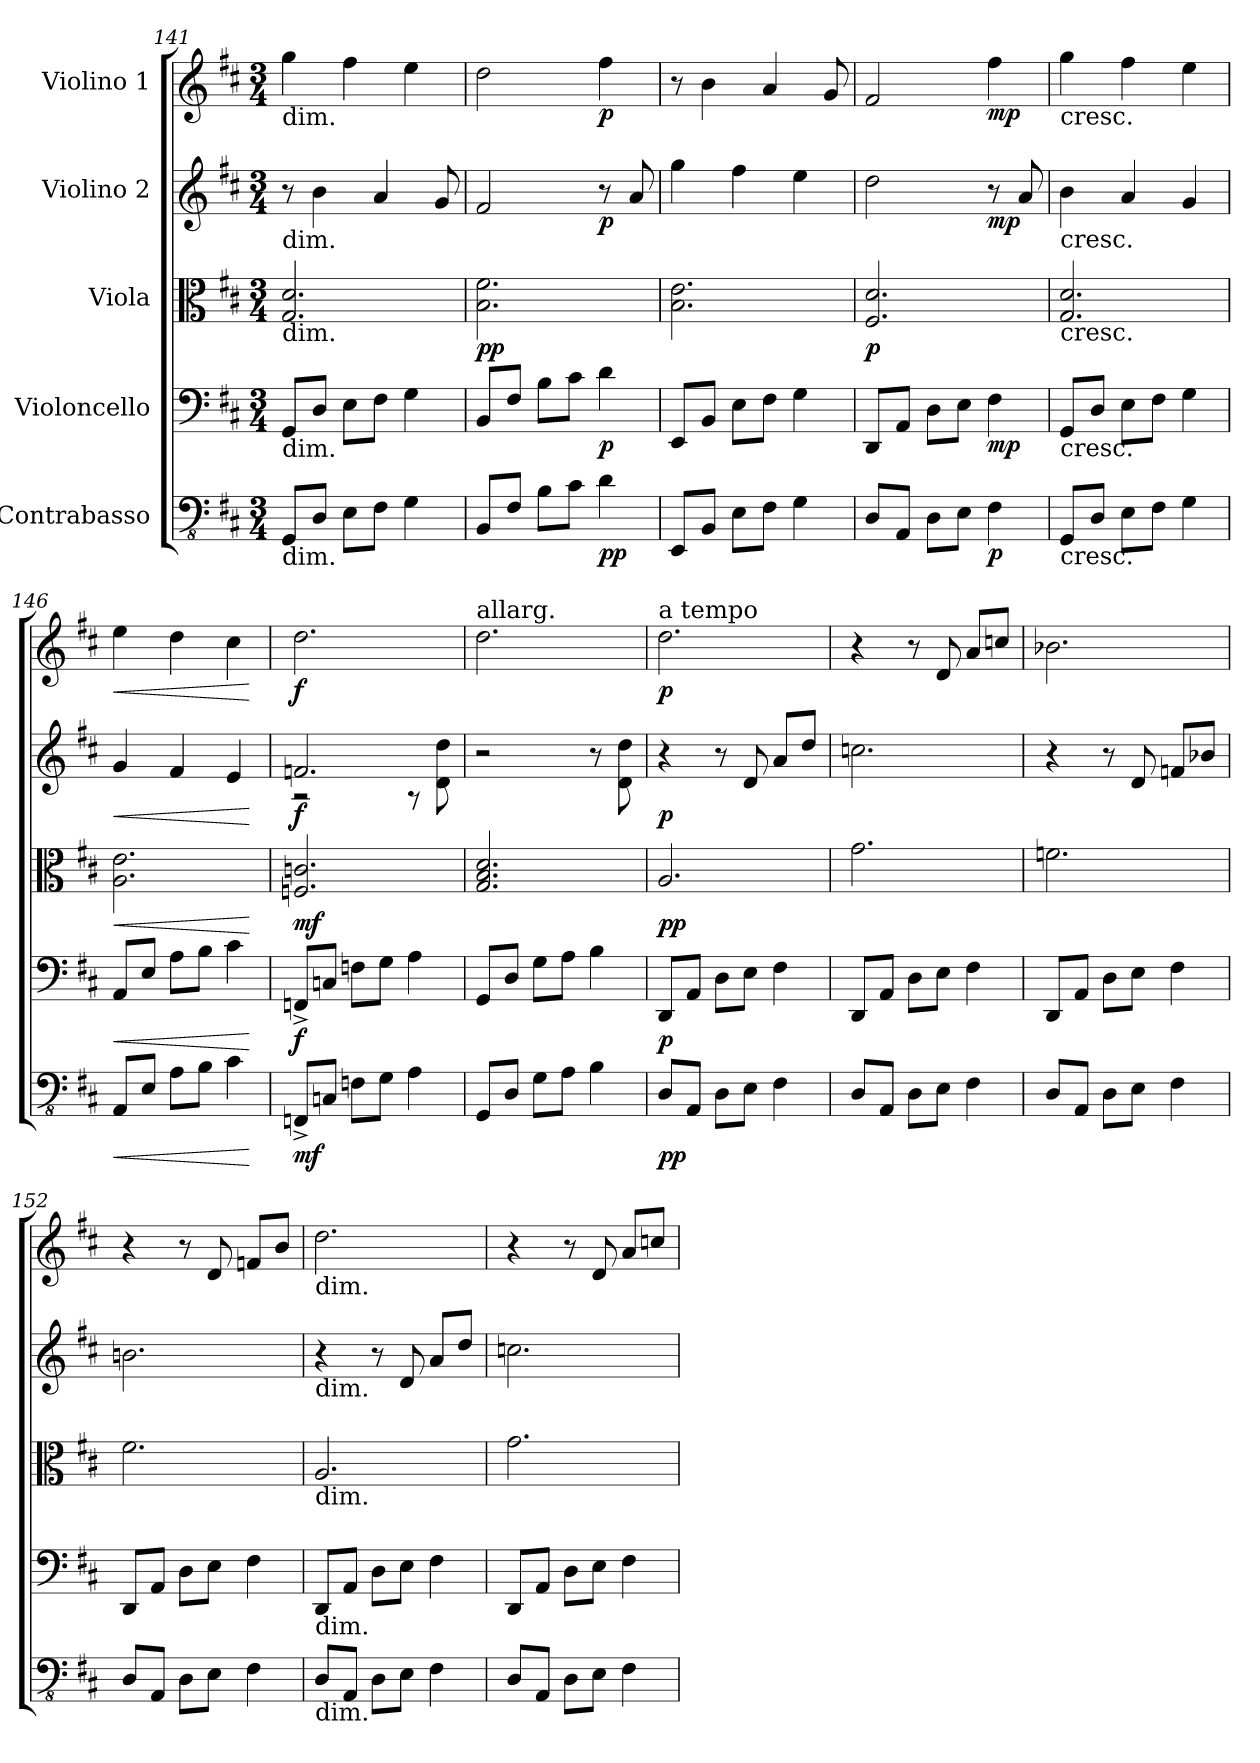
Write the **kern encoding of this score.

**kern	**dynam	**kern	**dynam	**kern	**dynam	**kern	**dynam	**kern	**dynam
*part5	*part5	*part4	*part4	*part3	*part3	*part2	*part2	*part1	*part1
*staff5	*staff5	*staff4	*staff4	*staff3	*staff3	*staff2	*staff2	*staff1	*staff1
*I"Contrabasso	*	*I"Violoncello	*	*I"Viola	*	*I"Violino 2	*	*I"Violino 1	*
!!LO:LB:g=z
*clefFv4	*	*clefF4	*	*clefC3	*	*clefG2	*	*clefG2	*
*k[f#c#]	*	*k[f#c#]	*	*k[f#c#]	*	*k[f#c#]	*	*k[f#c#]	*
*D:	*	*D:	*	*D:	*	*D:	*	*D:	*
*M3/4	*	*M3/4	*	*M3/4	*	*M3/4	*	*M3/4	*
=141	=141	=141	=141	=141	=141	=141	=141	=141	=141
!	!	!	!	!	!	!	!	!LO:TX:b:t=dim.	!
!	!	!	!	!	!	!LO:TX:b:t=dim.	!	!	!
!	!	!	!	!LO:TX:b:t=dim.	!	!	!	!	!
!	!	!LO:TX:b:t=dim.	!	!	!	!	!	!	!
!LO:TX:b:t=dim.	!	!	!	!	!	!	!	!	!
8GGG/L	.	8GG/L	.	2.G/ 2.d/	.	8r	.	4gg\	.
8DD/J	.	8D/J	.	.	.	4b\	.	.	.
8EE\L	.	8E\L	.	.	.	.	.	4ff#\	.
8FF#\J	.	8F#\J	.	.	.	4a/	.	.	.
4GG\	.	4G\	.	.	.	.	.	4ee\	.
.	.	.	.	.	.	8g/	.	.	.
=142	=142	=142	=142	=142	=142	=142	=142	=142	=142
!	!	!	!	!	!LO:DY:b	!	!	!	!
8BBB/L	.	8BB/L	.	2.B\ 2.f#\	pp	2f#/	.	2dd\	.
8FF#/J	.	8F#/J	.	.	.	.	.	.	.
8BB\L	.	8B\L	.	.	.	.	.	.	.
8C#\J	.	8c#\J	.	.	.	.	.	.	.
!	!LO:DY:b	!	!LO:DY:b	!	!	!	!LO:DY:b	!	!LO:DY:b
4D\	pp	4d\	p	.	.	8r	p	4ff#\	p
.	.	.	.	.	.	8a/	.	.	.
=143	=143	=143	=143	=143	=143	=143	=143	=143	=143
8EEE/L	.	8EE/L	.	2.B\ 2.e\	.	4gg\	.	8r	.
8BBB/J	.	8BB/J	.	.	.	.	.	4b\	.
8EE\L	.	8E\L	.	.	.	4ff#\	.	.	.
8FF#\J	.	8F#\J	.	.	.	.	.	4a/	.
4GG\	.	4G\	.	.	.	4ee\	.	.	.
.	.	.	.	.	.	.	.	8g/	.
=144	=144	=144	=144	=144	=144	=144	=144	=144	=144
!	!	!	!	!	!LO:DY:b	!	!	!	!
8DD/L	.	8DD/L	.	2.F#/ 2.d/	p	2dd\	.	2f#/	.
8AAA/J	.	8AA/J	.	.	.	.	.	.	.
8DD\L	.	8D\L	.	.	.	.	.	.	.
8EE\J	.	8E\J	.	.	.	.	.	.	.
!	!LO:DY:b	!	!LO:DY:b	!	!	!	!LO:DY:b	!	!LO:DY:b
4FF#\	p	4F#\	mp	.	.	8r	mp	4ff#\	mp
.	.	.	.	.	.	8a/	.	.	.
!!LO:LB:g=z
=145	=145	=145	=145	=145	=145	=145	=145	=145	=145
!	!	!	!	!	!	!	!	!LO:TX:b:t=cresc.	!
!	!	!	!	!	!	!LO:TX:b:t=cresc.	!	!	!
!	!	!	!	!LO:TX:b:t=cresc.	!	!	!	!	!
!	!	!LO:TX:b:t=cresc.	!	!	!	!	!	!	!
!LO:TX:b:t=cresc.	!	!	!	!	!	!	!	!	!
8GGG/L	.	8GG/L	.	2.G/ 2.d/	.	4b\	.	4gg\	.
8DD/J	.	8D/J	.	.	.	.	.	.	.
8EE\L	.	8E\L	.	.	.	4a/	.	4ff#\	.
8FF#\J	.	8F#\J	.	.	.	.	.	.	.
4GG\	.	4G\	.	.	.	4g/	.	4ee\	.
=146	=146	=146	=146	=146	=146	=146	=146	=146	=146
!	!LO:HP:b	!	!LO:HP:b	!	!LO:HP:b	!	!LO:HP:b	!	!LO:HP:b
8AAA/L	<	8AA/L	<	2.A\ 2.e\	<	4g/	<	4ee\	<
8EE/J	.	8E/J	.	.	.	.	.	.	.
8AA\L	.	8A\L	.	.	.	4f#/	.	4dd\	.
8BB\J	.	8B\J	.	.	.	.	.	.	.
4C#\	.	4c#\	.	.	.	4e/	.	4cc#\	.
.	[	.	[	.	[	.	[	.	[
=147	=147	=147	=147	=147	=147	=147	=147	=147	=147
*	*	*	*	*	*	*^	*	*	*
!	!LO:DY:b	!	!LO:DY:b	!	!LO:DY:b	!	!	!LO:DY:b	!	!LO:DY:b
8FFFn^/L	mf	8FFn^/L	f	2.Fn/ 2.cn/	mf	2.fn/	2rA	f	2.dd\	f
8CCn/J	.	8Cn/J	.	.	.	.	.	.	.	.
8FFn\L	.	8Fn\L	.	.	.	.	.	.	.	.
8GG\J	.	8G\J	.	.	.	.	.	.	.	.
4AA\	.	4A\	.	.	.	.	8rA	.	.	.
.	.	.	.	.	.	.	8d\ 8dd\	.	.	.
=148	=148	=148	=148	=148	=148	=148	=148	=148	=148	=148
!	!	!	!	!	!	!	!	!	!LO:TX:a:t=allarg.	!
*	*	*	*	*	*	*v	*v	*	*	*
8GGG/L	.	8GG/L	.	2.G/ 2.B/ 2.d/	.	2r	.	2.dd\	.
8DD/J	.	8D/J	.	.	.	.	.	.	.
8GG\L	.	8G\L	.	.	.	.	.	.	.
8AA\J	.	8A\J	.	.	.	.	.	.	.
4BB\	.	4B\	.	.	.	8r	.	.	.
.	.	.	.	.	.	8d\ 8dd\	.	.	.
!!LO:PB:g=z
=149	=149	=149	=149	=149	=149	=149	=149	=149	=149
!	!	!	!	!	!	!	!	!LO:TX:a:t=a tempo	!
!	!LO:DY:b	!	!LO:DY:b	!	!LO:DY:b	!	!LO:DY:b	!	!LO:DY:b
8DD/L	pp	8DD/L	p	2.A/	pp	4r	p	2.dd\	p
8AAA/J	.	8AA/J	.	.	.	.	.	.	.
8DD\L	.	8D\L	.	.	.	8r	.	.	.
8EE\J	.	8E\J	.	.	.	8d/	.	.	.
4FF#\	.	4F#\	.	.	.	8a/L	.	.	.
.	.	.	.	.	.	8dd/J	.	.	.
=150	=150	=150	=150	=150	=150	=150	=150	=150	=150
8DD/L	.	8DD/L	.	2.g\	.	2.ccn\	.	4r	.
8AAA/J	.	8AA/J	.	.	.	.	.	.	.
8DD\L	.	8D\L	.	.	.	.	.	8r	.
8EE\J	.	8E\J	.	.	.	.	.	8d/	.
4FF#\	.	4F#\	.	.	.	.	.	8a/L	.
.	.	.	.	.	.	.	.	8ccn/J	.
=151	=151	=151	=151	=151	=151	=151	=151	=151	=151
8DD/L	.	8DD/L	.	2.fn\	.	4r	.	2.b-X\	.
8AAA/J	.	8AA/J	.	.	.	.	.	.	.
8DD\L	.	8D\L	.	.	.	8r	.	.	.
8EE\J	.	8E\J	.	.	.	8d/	.	.	.
4FF#\	.	4F#\	.	.	.	8fn/L	.	.	.
.	.	.	.	.	.	8b-X/J	.	.	.
=152	=152	=152	=152	=152	=152	=152	=152	=152	=152
8DD/L	.	8DD/L	.	2.f#\	.	2.bn\	.	4r	.
8AAA/J	.	8AA/J	.	.	.	.	.	.	.
8DD\L	.	8D\L	.	.	.	.	.	8r	.
8EE\J	.	8E\J	.	.	.	.	.	8d/	.
4FF#\	.	4F#\	.	.	.	.	.	8fn/L	.
.	.	.	.	.	.	.	.	8b/J	.
!!LO:LB:g=z
=153	=153	=153	=153	=153	=153	=153	=153	=153	=153
!	!	!	!	!	!	!	!	!LO:TX:b:t=dim.	!
!	!	!	!	!	!	!LO:TX:b:t=dim.	!	!	!
!	!	!	!	!LO:TX:b:t=dim.	!	!	!	!	!
!	!	!LO:TX:b:t=dim.	!	!	!	!	!	!	!
!LO:TX:b:t=dim.	!	!	!	!	!	!	!	!	!
8DD/L	.	8DD/L	.	2.A/	.	4r	.	2.dd\	.
8AAA/J	.	8AA/J	.	.	.	.	.	.	.
8DD\L	.	8D\L	.	.	.	8r	.	.	.
8EE\J	.	8E\J	.	.	.	8d/	.	.	.
4FF#\	.	4F#\	.	.	.	8a/L	.	.	.
.	.	.	.	.	.	8dd/J	.	.	.
=154	=154	=154	=154	=154	=154	=154	=154	=154	=154
8DD/L	.	8DD/L	.	2.g\	.	2.ccn\	.	4r	.
8AAA/J	.	8AA/J	.	.	.	.	.	.	.
8DD\L	.	8D\L	.	.	.	.	.	8r	.
8EE\J	.	8E\J	.	.	.	.	.	8d/	.
4FF#\	.	4F#\	.	.	.	.	.	8a/L	.
.	.	.	.	.	.	.	.	8ccn/J	.
=	=	=	=	=	=	=	=	=	=
*-	*-	*-	*-	*-	*-	*-	*-	*-	*-
